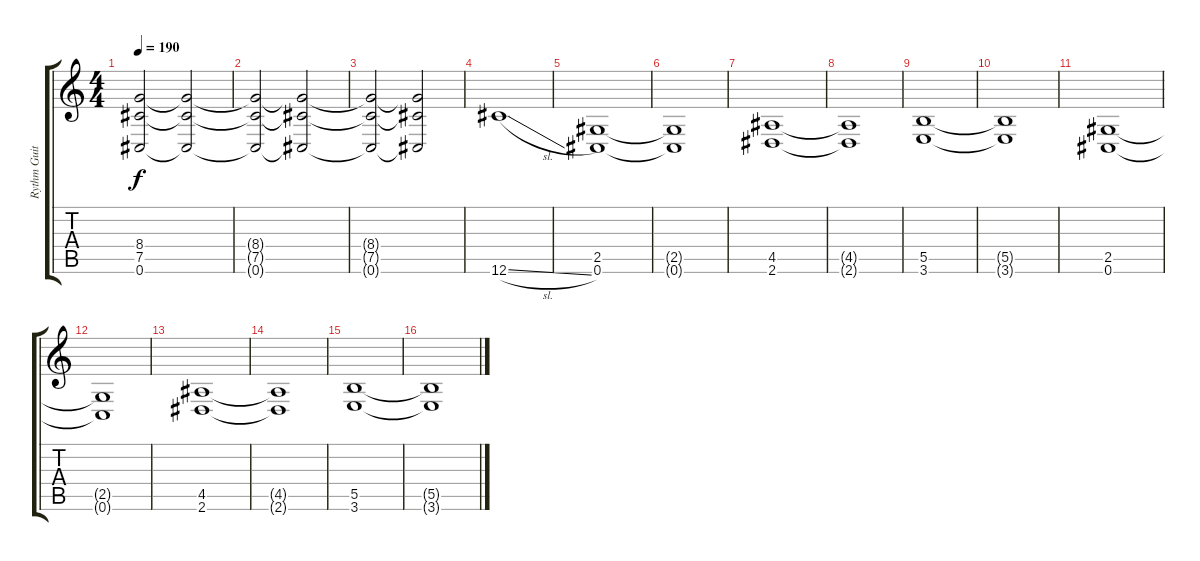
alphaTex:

\track ("Rythm Guitar" "Rythm Guit") {instrument distortionguitar}
\staff {score tabs}
\tuning (Db4 Ab3 E3 B2 Gb2 Db2) {hide}
\ts (4 4)
\tempo 190
\clef g2
\ks c
(8.4 7.5 0.6).2{dy f} (8.4{t} 7.5{t} 0.6{t}).2 |
(8.4{t} 7.5{t} 0.6{t}).2 (8.4{t} 7.5{t} 0.6{t}).2 |
(8.4{t} 7.5{t} 0.6{t}).2 (8.4{t} 7.5{t} 0.6{t}).2 |
12.6{sl}.1 |
(2.5 0.6).1 |
(2.5{t} 0.6{t}).1 |
(4.5 2.6).1 |
(4.5{t} 2.6{t}).1 |
(5.5 3.6).1 |
(5.5{t} 3.6{t}).1 |
(2.5 0.6).1 |
(2.5{t} 0.6{t}).1 |
(4.5 2.6).1 |
(4.5{t} 2.6{t}).1 |
(5.5 3.6).1 |
(5.5{t} 3.6{t}).1
